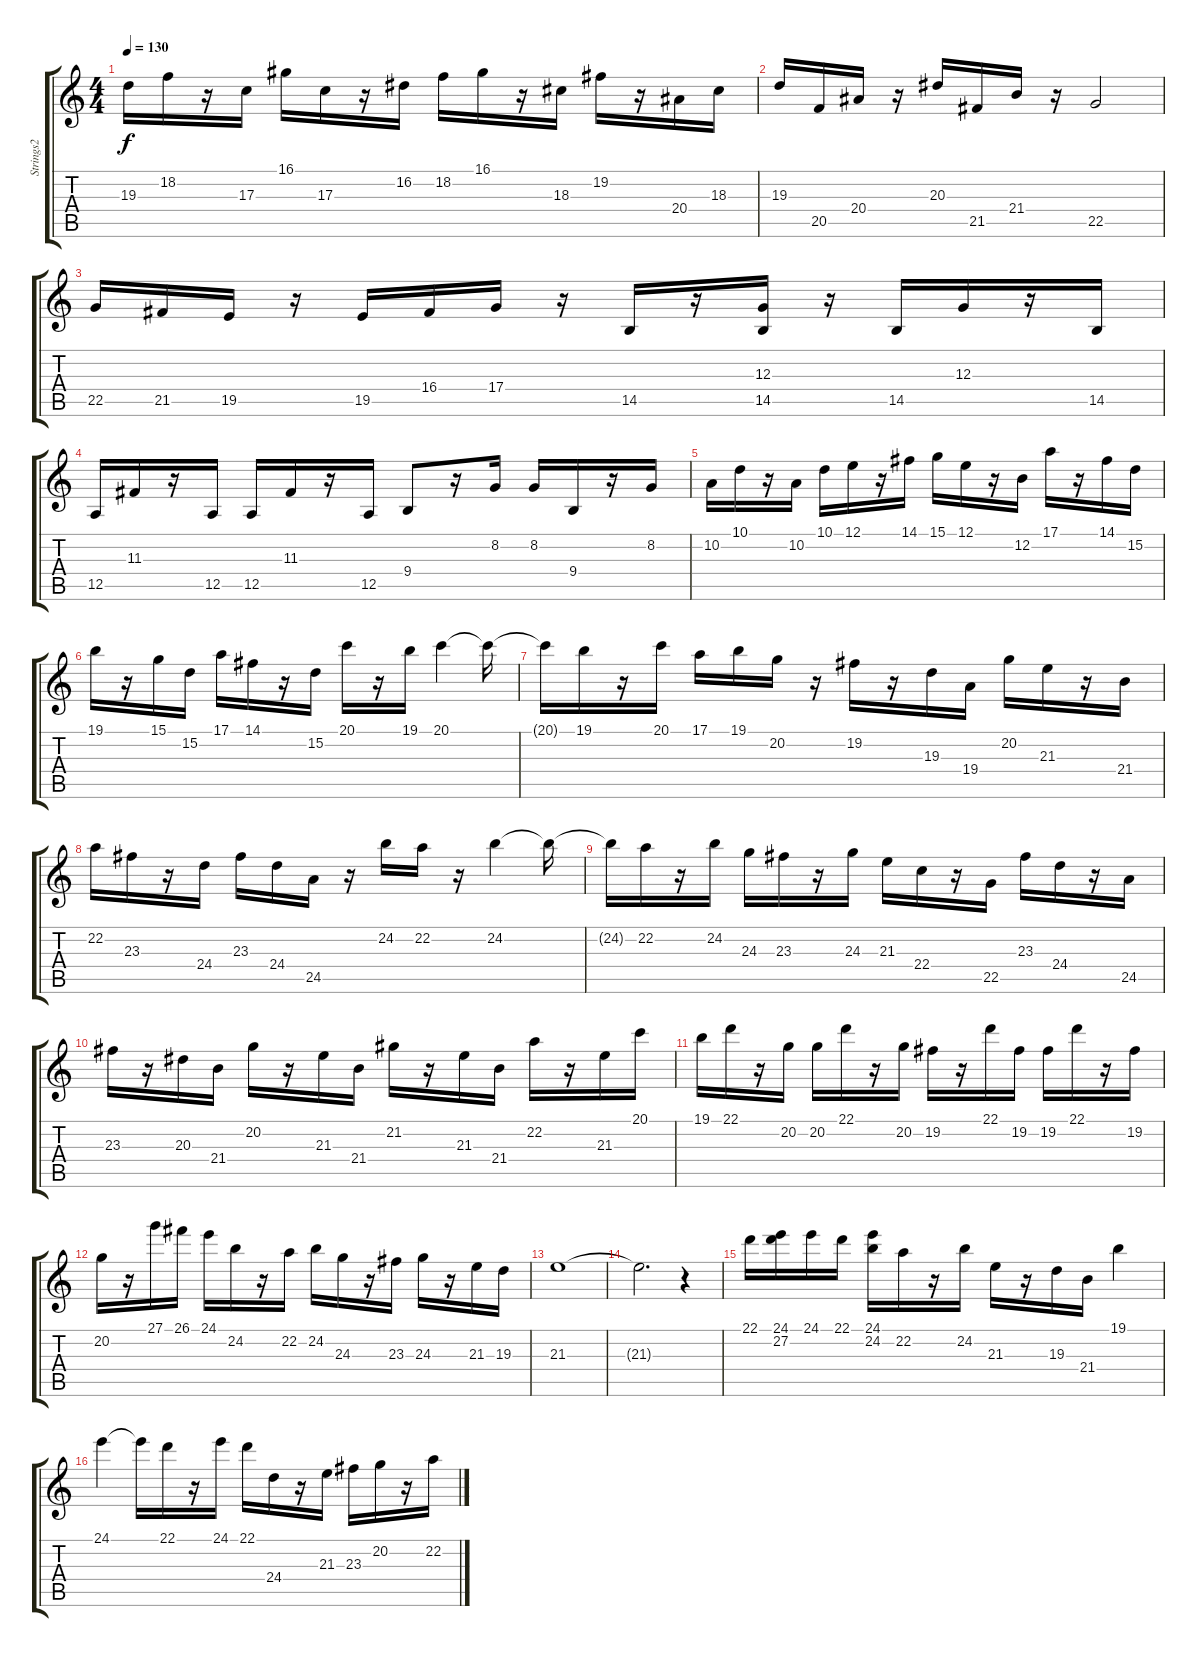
\track ("Strings2" "Strings2") {instrument stringensemble1}
\staff {score tabs}
\tuning (E4 B3 G3 D3 A2 E2) {hide}
\ts (4 4)
\tempo 130
\clef g2
\ks c
19.3.16{dy f} 18.2.16 r.16 17.3.16 16.1.16 17.3.16 r.16 16.2.16 18.2.16 16.1.16 r.16 18.3.16 19.2.16 r.16 20.4.16 18.3.16 |
19.3.16 20.5.16 20.4.16 r.16 20.3.16 21.5.16 21.4.16 r.16 22.5.2 |
22.5.16 21.5.16 19.5.16 r.16 19.5.16 16.4.16 17.4.16 r.16 14.5.16 r.16 (12.3 14.5).16 r.16 14.5.16 12.3.16 r.16 14.5.16 |
12.5.16 11.3.16 r.16 12.5.16 12.5.16 11.3.16 r.16 12.5.16 9.4.8 r.16 8.2.16 8.2.16 9.4.16 r.16 8.2.16 |
10.2.16 10.1.16 r.16 10.2.16 10.1.16 12.1.16 r.16 14.1.16 15.1.16 12.1.16 r.16 12.2.16 17.1.16 r.16 14.1.16 15.2.16 |
19.1.16 r.16 15.1.16 15.2.16 17.1.16 14.1.16 r.16 15.2.16 20.1.16 r.16 19.1.16 20.1.4 20.1{t}.16 |
20.1{t}.16 19.1.16 r.16 20.1.16 17.1.16 19.1.16 20.2.16 r.16 19.2.16 r.16 19.3.16 19.4.16 20.2.16 21.3.16 r.16 21.4.16 |
22.2.16 23.3.16 r.16 24.4.16 23.3.16 24.4.16 24.5.16 r.16 24.2.16 22.2.16 r.16 24.2.4 24.2{t}.16 |
24.2{t}.16 22.2.16 r.16 24.2.16 24.3.16 23.3.16 r.16 24.3.16 21.3.16 22.4.16 r.16 22.5.16 23.3.16 24.4.16 r.16 24.5.16 |
23.3.16 r.16 20.3.16 21.4.16 20.2.16 r.16 21.3.16 21.4.16 21.2.16 r.16 21.3.16 21.4.16 22.2.16 r.16 21.3.16 20.1.16 |
19.1.16 22.1.16 r.16 20.2.16 20.2.16 22.1.16 r.16 20.2.16 19.2.16 r.16 22.1.16 19.2.16 19.2.16 22.1.16 r.16 19.2.16 |
20.2.16 r.16 27.1.16 26.1.16 24.1.16 24.2.16 r.16 22.2.16 24.2.16 24.3.16 r.16 23.3.16 24.3.16 r.16 21.3.16 19.3.16 |
21.3.1 |
21.3{t}.2{d} r.4 |
22.1.16 (24.1 27.2).16 24.1.16 22.1.16 (24.1 24.2).16 22.2.16 r.16 24.2.16 21.3.16 r.16 19.3.16 21.4.16 19.1.4 |
24.1.4 24.1{t}.16 22.1.16 r.16 24.1.16 22.1.16 24.4.16 r.16 21.3.16 23.3.16 20.2.16 r.16 22.2.16
